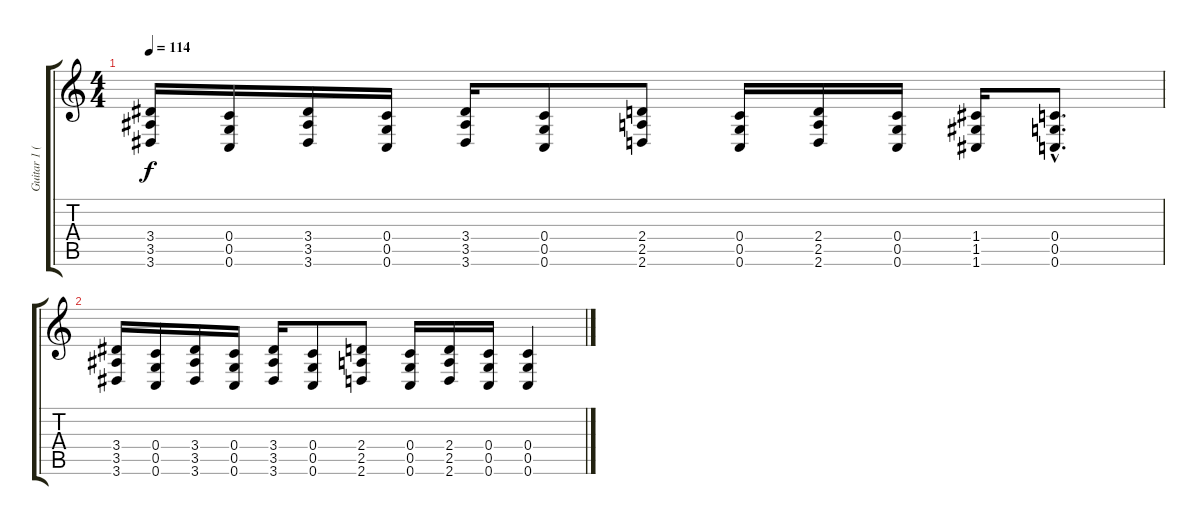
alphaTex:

\track ("Guitar 1 (Drop C)" "Guitar 1 (") {instrument distortionguitar}
\staff {score tabs}
\tuning (D4 A3 F3 C3 G2 C2) {hide}
\ts (4 4)
\tempo 114
\clef g2
\ks c
(3.4 3.5 3.6).16{dy f} (0.4 0.5 0.6).16 (3.4 3.5 3.6).16 (0.4 0.5 0.6).16 (3.4 3.5 3.6).16 (0.4 0.5 0.6).8 (2.4 2.5 2.6).8 (0.4 0.5 0.6).16 (2.4 2.5 2.6).16 (0.4 0.5 0.6).16 (1.4 1.5 1.6).16 (0.4{hac} 0.5{hac} 0.6{hac}).8{d} |
(3.4 3.5 3.6).16 (0.4 0.5 0.6).16 (3.4 3.5 3.6).16 (0.4 0.5 0.6).16 (3.4 3.5 3.6).16 (0.4 0.5 0.6).8 (2.4 2.5 2.6).8 (0.4 0.5 0.6).16 (2.4 2.5 2.6).16 (0.4 0.5 0.6).16 (0.4 0.5 0.6).4
